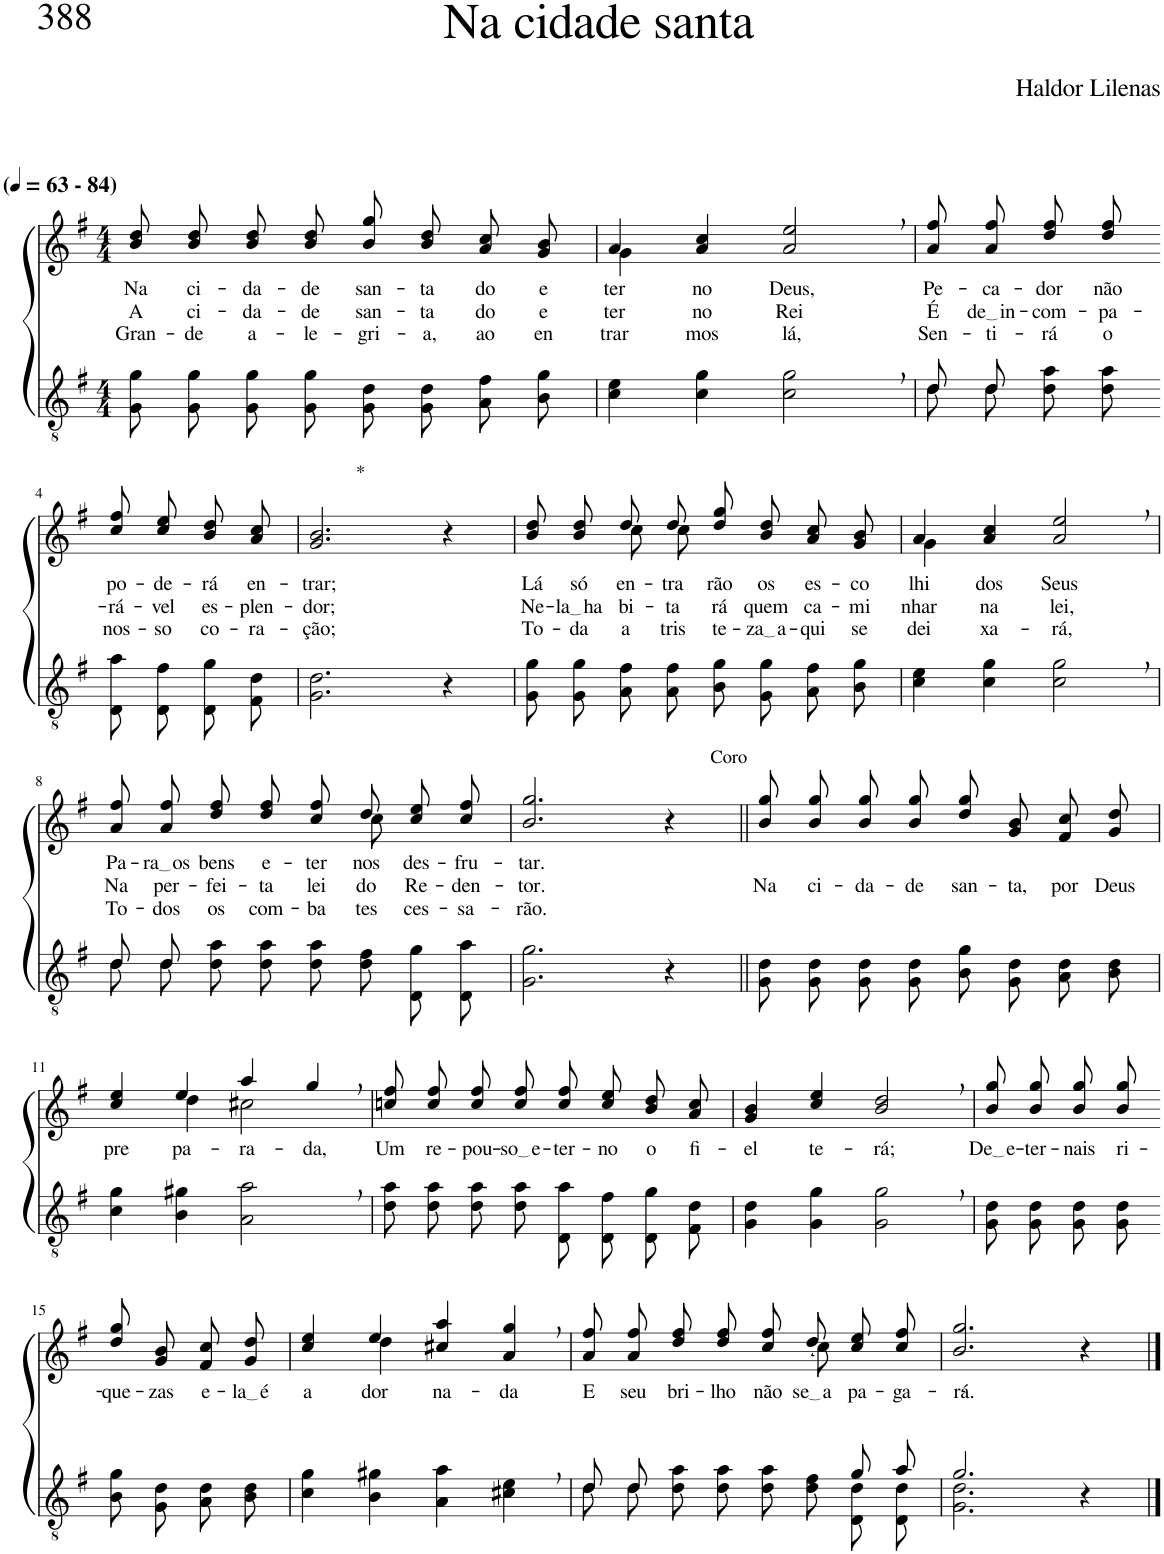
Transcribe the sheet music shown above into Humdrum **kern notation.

**kern	**kern	**text	**text	**text
*part2	*part1	*part1	*part1	*part1
*staff2	*staff1	*staff1	*staff1	*staff1
*I"Parte III e IV	*I"Parte I e II	*	*	*
*clefGv2	*clefG2	*	*	*
*Trd4c7	*Trd4c7	*	*	*
*k[f#]	*k[f#]	*	*	*
*M4/4	*M4/4	*	*	*
*MM63	*MM63	*	*	*
=1	=1	=1	=1	=1
!	!LO:TX:a:B:t=(	!	!	!
!	!LO:TX:a:B:t=- 84)	!	!	!
!	!	!LO:LY:b	!LO:LY:b	!LO:LY:b
8G\ 8g\L	8b\ 8dd\L	Na	A	Gran-
!	!	!LO:LY:b	!LO:LY:b	!LO:LY:b
8G\ 8g\J	8b\ 8dd\J	ci-	ci-	-de
!	!	!LO:LY:b	!LO:LY:b	!LO:LY:b
8G\ 8g\L	8b\ 8dd\L	-da-	-da-	a-
!	!	!LO:LY:b	!LO:LY:b	!LO:LY:b
8G\ 8g\J	8b\ 8dd\J	-de	-de	-le-
!	!	!LO:LY:b	!LO:LY:b	!LO:LY:b
8G\ 8d\L	8b\ 8gg\L	san-	san-	-gri-
!	!	!LO:LY:b	!LO:LY:b	!LO:LY:b
8G\ 8d\J	8b\ 8dd\J	-ta	-ta	-a,
!	!	!LO:LY:b	!LO:LY:b	!LO:LY:b
8A\ 8f#\L	8a/ 8cc/L	do	do	ao
!	!	!LO:LY:b	!LO:LY:b	!LO:LY:b
8B\ 8g\J	8g/ 8b/J	e-	e-	en-
=2	=2	=2	=2	=2
*	*^	*	*	*
!	!	!	!LO:LY:b	!LO:LY:b	!LO:LY:b
4c\ 4e\	4a/	4g\	-ter-	-ter-	-trar-
!	!	!	!LO:LY:b	!LO:LY:b	!LO:LY:b
4c\ 4g\	4a/ 4cc/	2.ryy	-no	-no	-mos
!	!	!	!LO:LY:b	!LO:LY:b	!LO:LY:b
2c\, 2g\,	2a/, 2ee/,	.	Deus,	Rei	lá,
*	*v	*v	*	*	*
=3	=3	=3	=3	=3
*^	*	*	*	*
!	!	!	!LO:LY:b	!LO:LY:b	!LO:LY:b
8d\L	8d/L	8a\ 8ff#\L	Pe-	É	Sen-
!	!	!	!LO:LY:b	!LO:LY:b	!LO:LY:b
8d\J	8d/J	8a\ 8ff#\J	-ca-	de in	-ti-
!	!	!	!LO:LY:b	!LO:LY:b	!LO:LY:b
8d\ 8a\L	4ryy	8dd\ 8ff#\L	-dor	-com-	-rá
!	!	!	!LO:LY:b	!LO:LY:b	!LO:LY:b
8d\ 8a\J	.	8dd\ 8ff#\J	não	-pa-	o
*v	*v	*	*	*	*
!!LO:LB:g=z
=4-	=4-	=4-	=4-	=4-
!	!	!LO:LY:b	!LO:LY:b	!LO:LY:b
8D/ 8a/L	8cc\ 8ff#\L	po-	-rá-	nos-
!	!	!LO:LY:b	!LO:LY:b	!LO:LY:b
8D/ 8f#/J	8cc\ 8ee\J	-de-	-vel	-so
!	!	!LO:LY:b	!LO:LY:b	!LO:LY:b
8D/ 8g/L	8b\ 8dd\L	-rá	es-	co-
!	!	!LO:LY:b	!LO:LY:b	!LO:LY:b
8F#/ 8d/J	8a\ 8cc\J	en-	-plen-	-ra-
=5	=5	=5	=5	=5
!	!LO:TX:a:t=*	!	!	!
!	!	!LO:LY:b	!LO:LY:b	!LO:LY:b
2.G\ 2.d\	2.g/ 2.b/	-trar;	-dor;	-ção;
4r	4r	.	.	.
=6	=6	=6	=6	=6
!	!	!LO:LY:b	!LO:LY:b	!LO:LY:b
*	*^	*	*	*
8G\ 8g\L	8b\ 8dd\L	4ryy	Lá	Ne-	To-
!	!	!	!LO:LY:b	!LO:LY:b	!LO:LY:b
8G\ 8g\J	8b\ 8dd\J	.	só	la ha	-da
!	!	!	!LO:LY:b	!LO:LY:b	!LO:LY:b
8A\ 8f#\L	8dd/L	8cc\L	en-	bi-	a
!	!	!	!LO:LY:b	!LO:LY:b	!LO:LY:b
8A\ 8f#\J	8dd/J	8cc\J	-tra-	-ta-	tris-
!	!	!	!LO:LY:b	!LO:LY:b	!LO:LY:b
8B\ 8g\L	8dd\ 8gg\L	2ryy	-rão	-rá	-te-
!	!	!	!LO:LY:b	!LO:LY:b	!LO:LY:b
8G\ 8g\J	8b\ 8dd\J	.	os	quem	za a
!	!	!	!LO:LY:b	!LO:LY:b	!LO:LY:b
8A\ 8f#\L	8a/ 8cc/L	.	es-	ca-	-qui
!	!	!	!LO:LY:b	!LO:LY:b	!LO:LY:b
8B\ 8g\J	8g/ 8b/J	.	-co-	-mi-	se
=7	=7	=7	=7	=7	=7
!	!	!	!LO:LY:b	!LO:LY:b	!LO:LY:b
4c\ 4e\	4a/	4g\	-lhi-	-nhar	dei-
!	!	!	!LO:LY:b	!LO:LY:b	!LO:LY:b
4c\ 4g\	4a/ 4cc/	2.ryy	-dos	na	-xa-
!	!	!	!LO:LY:b	!LO:LY:b	!LO:LY:b
2c\, 2g\,	2a/, 2ee/,	.	Seus	lei,	-rá,
!!LO:LB:g=z	!!
=8	=8	=8	=8	=8	=8
*^	*	*	*	*	*
!	!	!	!	!LO:LY:b	!LO:LY:b	!LO:LY:b
8d\L	8d/L	8a\ 8ff#\L	8ryy	Pa-	Na	To-
!	!	!	!	!LO:LY:b	!LO:LY:b	!LO:LY:b
*	*	*v	*v	*	*	*
8d\J	8d/J	8a\ 8ff#\J	ra os	per-	-dos
!	!	!	!LO:LY:b	!LO:LY:b	!LO:LY:b
8d\ 8a\L	2.ryy	8dd\ 8ff#\L	bens	-fei-	os
!	!	!	!LO:LY:b	!LO:LY:b	!LO:LY:b
8d\ 8a\J	.	8dd\ 8ff#\J	e-	-ta	com-
!	!	!	!LO:LY:b	!LO:LY:b	!LO:LY:b
8d\ 8a\L	.	8cc\ 8ff#\L	-ter-	lei	-ba-
*	*	*^	*	*	*
!	!	!	!	!LO:LY:b	!LO:LY:b	!LO:LY:b
8d\ 8f#\J	.	8dd\J	8cc\	-nos	do	-tes
!	!	!	!	!LO:LY:b	!LO:LY:b	!LO:LY:b
8D\ 8g\L	.	8cc\ 8ee\L	4ryy	des-	Re-	ces-
!	!	!	!	!LO:LY:b	!LO:LY:b	!LO:LY:b
8D\ 8a\J	.	8cc\ 8ff#\J	.	-fru-	-den-	-sa-
*v	*v	*	*	*	*	*
*	*v	*v	*	*	*
=9	=9	=9	=9	=9
!	!	!LO:LY:b	!LO:LY:b	!LO:LY:b
2.G\ 2.g\	2.b/ 2.gg/	-tar.	-tor.	-rão.
!	!LO:TX:a:t=Coro	!	!	!
4r	4r	.	.	.
=10||	=10||	=10||	=10||	=10||
!	!	!	!LO:LY:b	!
8G\ 8d\L	8b\ 8gg\L	.	Na	.
!	!	!	!LO:LY:b	!
8G\ 8d\J	8b\ 8gg\J	.	ci-	.
!	!	!	!LO:LY:b	!
8G\ 8d\L	8b\ 8gg\L	.	-da-	.
!	!	!	!LO:LY:b	!
8G\ 8d\J	8b\ 8gg\J	.	-de	.
!	!	!	!LO:LY:b	!
8B\ 8g\L	8dd\ 8gg\L	.	san-	.
!	!	!	!LO:LY:b	!
8G\ 8d\J	8g\ 8b\J	.	-ta,	.
!	!	!	!LO:LY:b	!
8A\ 8d\L	8f#/ 8cc/L	.	por	.
!	!	!	!LO:LY:b	!
8B\ 8d\J	8g/ 8dd/J	.	Deus	.
!!LO:LB:g=z
=11	=11	=11	=11	=11
!	!	!LO:LY:b	!	!
*	*^	*	*	*
4c\ 4g\	4cc/ 4ee/	4ryy	pre-	.	.
!	!	!	!LO:LY:b	!	!
4B\ 4g#X\	4ee/	4dd\	-pa-	.	.
!	!	!	!LO:LY:b	!	!
2A\, 2a\,	4aa/	2cc#X\	-ra-	.	.
!	!	!	!LO:LY:b	!	!
.	4gg,/	.	-da,	.	.
*	*v	*v	*	*	*
=12	=12	=12	=12	=12
!	!	!LO:LY:b	!	!
8d\ 8a\L	8ccn\ 8ff#\L	Um	.	.
!	!	!LO:LY:b	!	!
8d\ 8a\J	8cc\ 8ff#\J	re-	.	.
!	!	!LO:LY:b	!	!
8d\ 8a\L	8cc\ 8ff#\L	-pou-	.	.
!	!	!LO:LY:b	!	!
8d\ 8a\J	8cc\ 8ff#\J	so e	.	.
!	!	!LO:LY:b	!	!
8D/ 8a/L	8cc\ 8ff#\L	-ter-	.	.
!	!	!LO:LY:b	!	!
8D/ 8f#/J	8cc\ 8ee\J	-no	.	.
!	!	!LO:LY:b	!	!
8D/ 8g/L	8b\ 8dd\L	o	.	.
!	!	!LO:LY:b	!	!
8F#/ 8d/J	8a\ 8cc\J	fi-	.	.
=13	=13	=13	=13	=13
!	!	!LO:LY:b	!	!
4G\ 4d\	4g/ 4b/	-el	.	.
!	!	!LO:LY:b	!	!
4G\ 4g\	4cc/ 4ee/	te-	.	.
!	!	!LO:LY:b	!	!
2G\, 2g\,	2b/, 2dd/,	-rá;	.	.
=14	=14	=14	=14	=14
!	!	!LO:LY:b	!	!
8G\ 8d\L	8b\ 8gg\L	De e	.	.
!	!	!LO:LY:b	!	!
8G\ 8d\J	8b\ 8gg\J	-ter-	.	.
!	!	!LO:LY:b	!	!
8G\ 8d\L	8b\ 8gg\L	-nais	.	.
!	!	!LO:LY:b	!	!
8G\ 8d\J	8b\ 8gg\J	ri-	.	.
!!LO:LB:g=z
=15-	=15-	=15-	=15-	=15-
!	!	!LO:LY:b	!	!
8B\ 8g\L	8dd\ 8gg\L	-que-	.	.
!	!	!LO:LY:b	!	!
8G\ 8d\J	8g\ 8b\J	-zas	.	.
!	!	!LO:LY:b	!	!
8A\ 8d\L	8f#/ 8cc/L	e-	.	.
!	!	!LO:LY:b	!	!
8B\ 8d\J	8g/ 8dd/J	la é	.	.
=16	=16	=16	=16	=16
!	!	!LO:LY:b	!	!
*	*^	*	*	*
4c\ 4g\	4cc/ 4ee/	4ryy	a-	.	.
!	!	!	!LO:LY:b	!	!
4B\ 4g#X\	4ee/	4dd\	-dor-	.	.
!	!	!	!LO:LY:b	!	!
4A\ 4a\	4cc#X/ 4aa/	2ryy	-na-	.	.
!	!	!	!LO:LY:b	!	!
4c#X\, 4e\,	4a/, 4gg/,	.	-da	.	.
=17	=17	=17	=17	=17	=17
*^	*	*	*	*	*
!	!	!	!	!LO:LY:b	!	!
8d/L	8d\L	8a\ 8ff#\L	8ryy	E	.	.
!	!	!	!	!LO:LY:b	!	!
*	*	*v	*v	*	*	*
8d/J	8d\J	8a\ 8ff#\J	seu	.	.
!	!	!	!LO:LY:b	!	!
2ryy	8d\ 8a\L	8dd\ 8ff#\L	bri-	.	.
!	!	!	!LO:LY:b	!	!
.	8d\ 8a\J	8dd\ 8ff#\J	-lho	.	.
!	!	!	!LO:LY:b	!	!
.	8d\ 8a\L	8cc\ 8ff#\L	não	.	.
*	*	*^	*	*	*
!	!	!	!	!LO:LY:b	!	!
.	8d\ 8f#\J	8dd\J	8cc\	se a	.	.
!	!	!	!	!LO:LY:b	!	!
8g/L	8D/ 8d/L	8cc\ 8ee\L	4ryy	-pa-	.	.
!	!	!	!	!LO:LY:b	!	!
8a/J	8D/ 8d/J	8cc\ 8ff#\J	.	-ga-	.	.
*	*	*v	*v	*	*	*
=18	=18	=18	=18	=18	=18
!	!	!	!LO:LY:b	!	!
2.g/	2.G\ 2.d\	2.b/ 2.gg/	-rá.-	.	.
4r	4ryy	4r	.	.	.
*v	*v	*	*	*	*
==	==	==	==	==
*-	*-	*-	*-	*-
